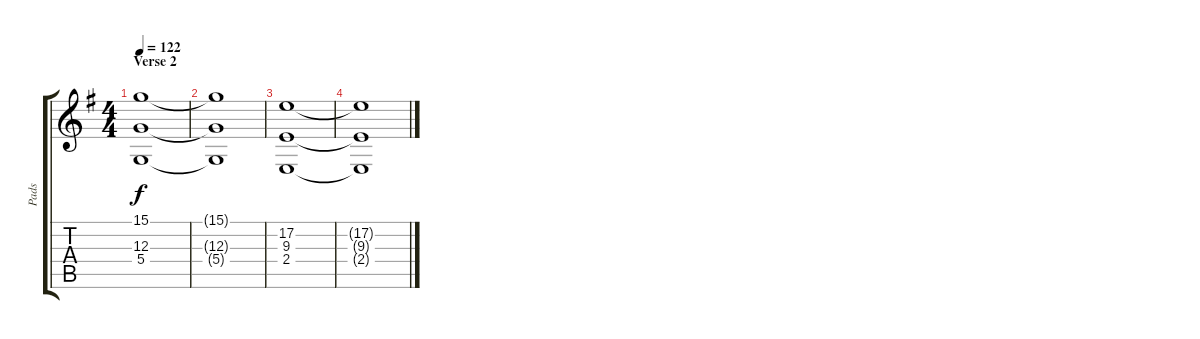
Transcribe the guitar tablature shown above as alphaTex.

\track ("Pads" "Pads") {instrument pad2warm}
\staff {score tabs}
\tuning (E4 B3 G3 D3 A2 E2) {hide}
\ts (4 4)
\section ("" "Verse 2")
\tempo 122
\clef g2
\ks g
(15.1 12.3 5.4).1{dy f} |
(15.1{t} 12.3{t} 5.4{t}).1 |
(17.2 9.3 2.4).1 |
(17.2{t} 9.3{t} 2.4{t}).1
